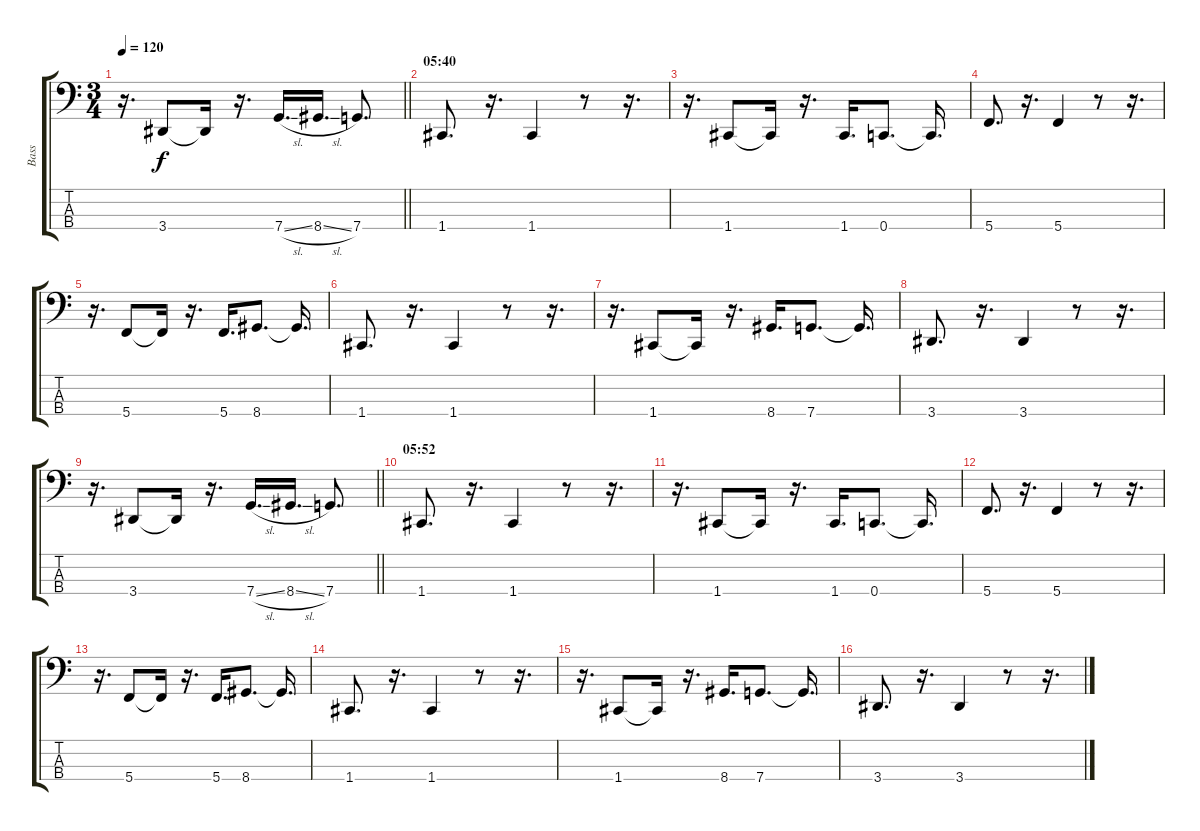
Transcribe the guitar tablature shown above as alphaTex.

\track ("Bass" "Bass") {instrument electricbassfinger}
\staff {score tabs}
\tuning (F2 C2 G1 C1) {hide}
\ts (3 4)
\tempo 120
\clef f4
\barLineRight lightlight
\ks c
r.16{d dy f} 3.4.8 3.4{t}.16 r.16{d} 7.4{sl}.16{d} 8.4{sl}.16{d} 7.4.8{d} |
\section ("" "05:40")
1.4.8{d} r.16{d} 1.4.4 r.8 r.16{d} |
r.16{d} 1.4.8 1.4{t}.16 r.16{d} 1.4.16{d} 0.4.8{d} 0.4{t}.16{d} |
5.4.8{d} r.16{d} 5.4.4 r.8 r.16{d} |
r.16{d} 5.4.8 5.4{t}.16 r.16{d} 5.4.16{d} 8.4.8{d} 8.4{t}.16{d} |
1.4.8{d} r.16{d} 1.4.4 r.8 r.16{d} |
r.16{d} 1.4.8 1.4{t}.16 r.16{d} 8.4.16{d} 7.4.8{d} 7.4{t}.16{d} |
3.4.8{d} r.16{d} 3.4.4 r.8 r.16{d} |
\barLineRight lightlight
r.16{d} 3.4.8 3.4{t}.16 r.16{d} 7.4{sl}.16{d} 8.4{sl}.16{d} 7.4.8{d} |
\section ("" "05:52")
1.4.8{d} r.16{d} 1.4.4 r.8 r.16{d} |
r.16{d} 1.4.8 1.4{t}.16 r.16{d} 1.4.16{d} 0.4.8{d} 0.4{t}.16{d} |
5.4.8{d} r.16{d} 5.4.4 r.8 r.16{d} |
r.16{d} 5.4.8 5.4{t}.16 r.16{d} 5.4.16{d} 8.4.8{d} 8.4{t}.16{d} |
1.4.8{d} r.16{d} 1.4.4 r.8 r.16{d} |
r.16{d} 1.4.8 1.4{t}.16 r.16{d} 8.4.16{d} 7.4.8{d} 7.4{t}.16{d} |
3.4.8{d} r.16{d} 3.4.4 r.8 r.16{d}
